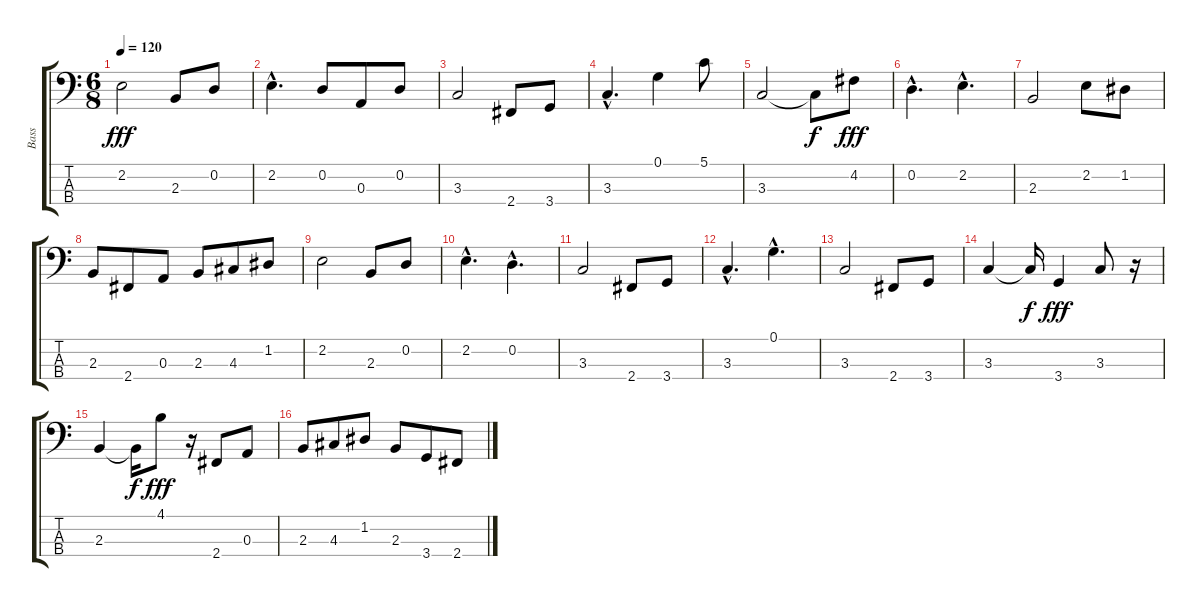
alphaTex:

\track ("Bass" "Bass") {instrument fretlessbass}
\staff {score tabs}
\tuning (G2 D2 A1 E1) {hide}
\ts (6 8)
\tempo 120
\clef f4
\ks c
2.2.2{dy fff} 2.3.8 0.2.8 |
2.2{hac}.4{d} 0.2.8 0.3.8 0.2.8 |
3.3.2 2.4.8 3.4.8 |
3.3{hac}.4{d} 0.1.4 5.1.8 |
3.3.2 3.3{t}.8{dy f} 4.2.8{dy fff} |
0.2{hac}.4{d} 2.2{hac}.4{d} |
2.3.2 2.2.8 1.2.8 |
2.3.8 2.4.8 0.3.8 2.3.8 4.3.8 1.2.8 |
2.2.2 2.3.8 0.2.8 |
2.2{hac}.4{d} 0.2{hac}.4{d} |
3.3.2 2.4.8 3.4.8 |
3.3{hac}.4{d} 0.1{hac}.4{d} |
3.3.2 2.4.8 3.4.8 |
3.3.4 3.3{t}.16{dy f} 3.4.4{dy fff} 3.3.8 r.16 |
2.3.4 2.3{t}.16{dy f} 4.1.8{dy fff} r.16 2.4.8 0.3.8 |
2.3.8 4.3.8 1.2.8 2.3.8 3.4.8 2.4.8
